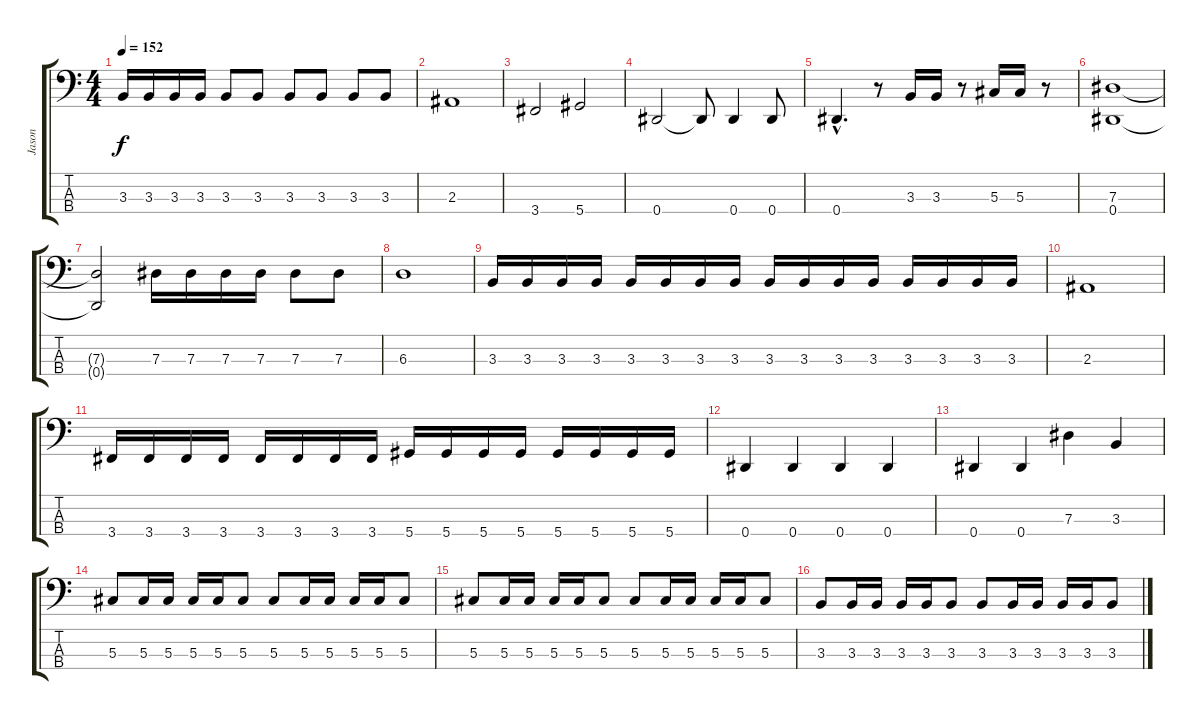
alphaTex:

\track ("Jason" "Jason") {instrument fretlessbass}
\staff {score tabs}
\tuning (Gb2 Db2 Ab1 Eb1) {hide}
\ts (4 4)
\tempo 152
\clef f4
\ks c
3.3.16{dy f} 3.3.16 3.3.16 3.3.16 3.3.8 3.3.8 3.3.8 3.3.8 3.3.8 3.3.8 |
2.3.1 |
3.4.2 5.4.2 |
0.4.2 0.4{t}.8 0.4.4 0.4.8 |
0.4{hac}.4{d} r.8 3.3.16 3.3.16 r.8 5.3.16 5.3.16 r.8 |
(7.3 0.4).1 |
(7.3{t} 0.4{t}).2 7.3.16 7.3.16 7.3.16 7.3.16 7.3.8 7.3.8 |
6.3.1 |
3.3.16 3.3.16 3.3.16 3.3.16 3.3.16 3.3.16 3.3.16 3.3.16 3.3.16 3.3.16 3.3.16 3.3.16 3.3.16 3.3.16 3.3.16 3.3.16 |
2.3.1 |
3.4.16 3.4.16 3.4.16 3.4.16 3.4.16 3.4.16 3.4.16 3.4.16 5.4.16 5.4.16 5.4.16 5.4.16 5.4.16 5.4.16 5.4.16 5.4.16 |
0.4.4 0.4.4 0.4.4 0.4.4 |
0.4.4 0.4.4 7.3.4 3.3.4 |
5.3.8 5.3.16 5.3.16 5.3.16 5.3.16 5.3.8 5.3.8 5.3.16 5.3.16 5.3.16 5.3.16 5.3.8 |
5.3.8 5.3.16 5.3.16 5.3.16 5.3.16 5.3.8 5.3.8 5.3.16 5.3.16 5.3.16 5.3.16 5.3.8 |
3.3.8 3.3.16 3.3.16 3.3.16 3.3.16 3.3.8 3.3.8 3.3.16 3.3.16 3.3.16 3.3.16 3.3.8
